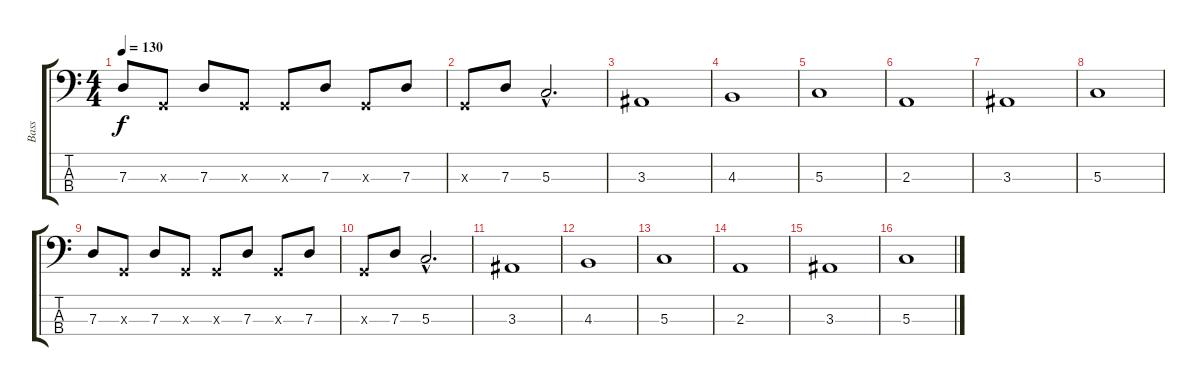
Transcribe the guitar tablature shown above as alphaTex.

\track ("Bass" "Bass") {instrument electricbassfinger}
\staff {score tabs}
\tuning (F2 C2 G1 D1) {hide}
\ts (4 4)
\tempo 130
\clef f4
\ks c
7.3.8{dy f} 0.3{x}.8 7.3.8 0.3{x}.8 0.3{x}.8 7.3.8 0.3{x}.8 7.3.8 |
0.3{x}.8 7.3.8 5.3{hac}.2{d} |
3.3.1 |
4.3.1 |
5.3.1 |
2.3.1 |
3.3.1 |
5.3.1 |
7.3.8 0.3{x}.8 7.3.8 0.3{x}.8 0.3{x}.8 7.3.8 0.3{x}.8 7.3.8 |
0.3{x}.8 7.3.8 5.3{hac}.2{d} |
3.3.1 |
4.3.1 |
5.3.1 |
2.3.1 |
3.3.1 |
5.3.1
